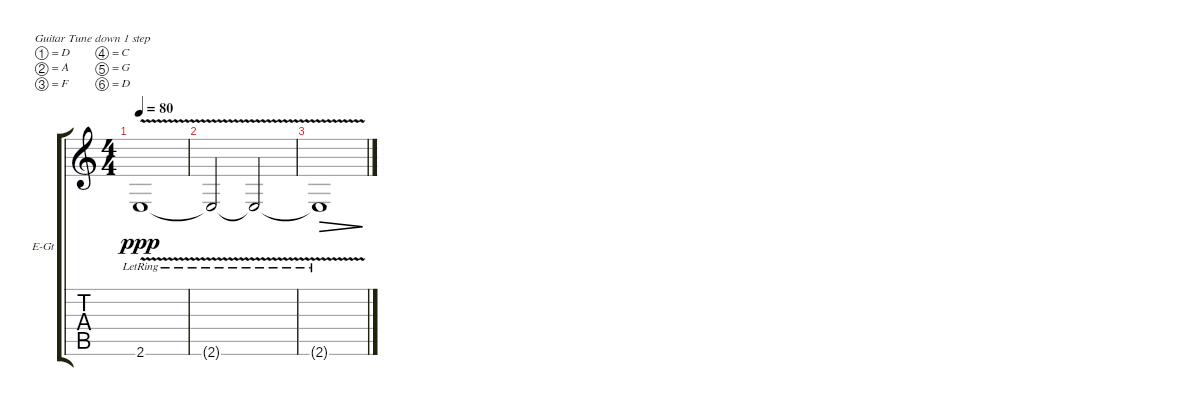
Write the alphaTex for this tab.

\defaultSystemsLayout 4
\bracketExtendMode groupsimilarinstruments
\firstSystemTrackNameOrientation horizontal
\otherSystemsTrackNameOrientation horizontal
\track ("Intro Synth" "E-Gt") {instrument distortionguitar}
\staff {score tabs}
\tuning (D4 A3 F3 C3 G2 D2)
\ts (4 4)
\tempo 80
\clef g2
\ks c
2.6{v lr t}.1{dy ppp} |
2.6{v lr t}.2 2.6{v lr t}.2 |
2.6{v lr t}.1{dec}
